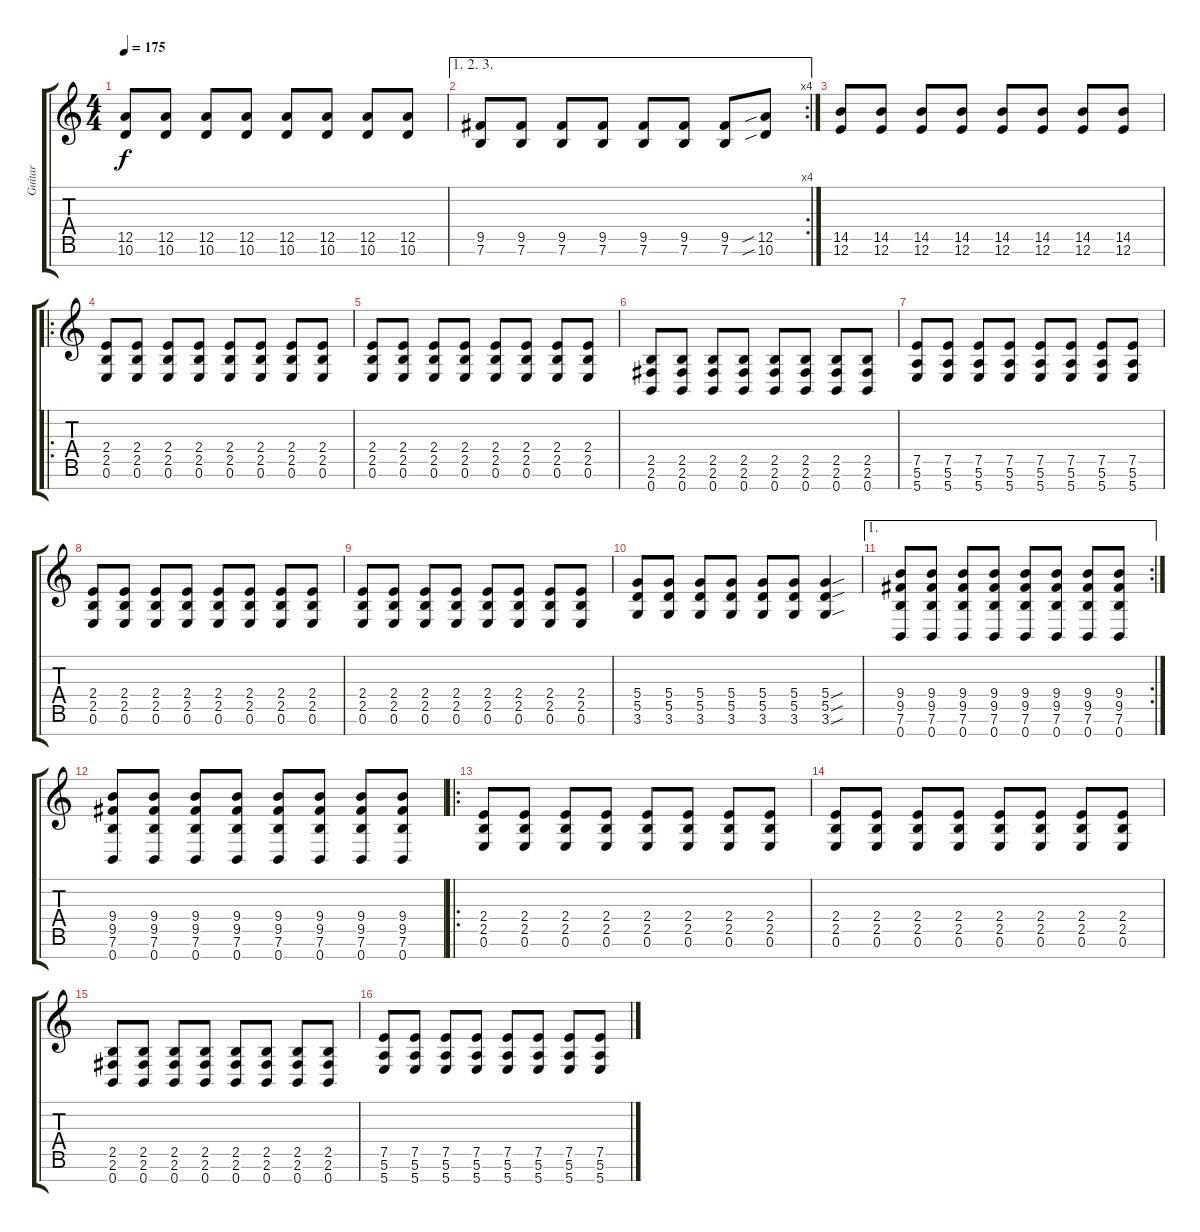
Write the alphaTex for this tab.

\track ("Guitar" "Guitar") {instrument distortionguitar}
\staff {score tabs}
\tuning (E4 B3 G3 D3 A2 E2 B1) {hide}
\ts (4 4)
\tempo 175
\clef g2
\ks c
(12.5 10.6).8{dy f} (12.5 10.6).8 (12.5 10.6).8 (12.5 10.6).8 (12.5 10.6).8 (12.5 10.6).8 (12.5 10.6).8 (12.5 10.6).8 |
\ae (1 2 3)
\rc 4
(9.5 7.6).8 (9.5 7.6).8 (9.5 7.6).8 (9.5 7.6).8 (9.5 7.6).8 (9.5 7.6).8 (9.5 7.6).8 (12.5{sib} 10.6{sib}).8 |
(14.5 12.6).8 (14.5 12.6).8 (14.5 12.6).8 (14.5 12.6).8 (14.5 12.6).8 (14.5 12.6).8 (14.5 12.6).8 (14.5 12.6).8 |
\ro
(2.4 2.5 0.6).8 (2.4 2.5 0.6).8 (2.4 2.5 0.6).8 (2.4 2.5 0.6).8 (2.4 2.5 0.6).8 (2.4 2.5 0.6).8 (2.4 2.5 0.6).8 (2.4 2.5 0.6).8 |
(2.4 2.5 0.6).8 (2.4 2.5 0.6).8 (2.4 2.5 0.6).8 (2.4 2.5 0.6).8 (2.4 2.5 0.6).8 (2.4 2.5 0.6).8 (2.4 2.5 0.6).8 (2.4 2.5 0.6).8 |
(2.5 2.6 0.7).8 (2.5 2.6 0.7).8 (2.5 2.6 0.7).8 (2.5 2.6 0.7).8 (2.5 2.6 0.7).8 (2.5 2.6 0.7).8 (2.5 2.6 0.7).8 (2.5 2.6 0.7).8 |
(7.5 5.6 5.7).8 (7.5 5.6 5.7).8 (7.5 5.6 5.7).8 (7.5 5.6 5.7).8 (7.5 5.6 5.7).8 (7.5 5.6 5.7).8 (7.5 5.6 5.7).8 (7.5 5.6 5.7).8 |
(2.4 2.5 0.6).8 (2.4 2.5 0.6).8 (2.4 2.5 0.6).8 (2.4 2.5 0.6).8 (2.4 2.5 0.6).8 (2.4 2.5 0.6).8 (2.4 2.5 0.6).8 (2.4 2.5 0.6).8 |
(2.4 2.5 0.6).8 (2.4 2.5 0.6).8 (2.4 2.5 0.6).8 (2.4 2.5 0.6).8 (2.4 2.5 0.6).8 (2.4 2.5 0.6).8 (2.4 2.5 0.6).8 (2.4 2.5 0.6).8 |
(5.4 5.5 3.6).8 (5.4 5.5 3.6).8 (5.4 5.5 3.6).8 (5.4 5.5 3.6).8 (5.4 5.5 3.6).8 (5.4 5.5 3.6).8 (5.4{sou} 5.5{sou} 3.6{sou}).4 |
\ae 1
\rc 2
(9.4 9.5 7.6 0.7).8 (9.4 9.5 7.6 0.7).8 (9.4 9.5 7.6 0.7).8 (9.4 9.5 7.6 0.7).8 (9.4 9.5 7.6 0.7).8 (9.4 9.5 7.6 0.7).8 (9.4 9.5 7.6 0.7).8 (9.4 9.5 7.6 0.7).8 |
(9.4 9.5 7.6 0.7).8 (9.4 9.5 7.6 0.7).8 (9.4 9.5 7.6 0.7).8 (9.4 9.5 7.6 0.7).8 (9.4 9.5 7.6 0.7).8 (9.4 9.5 7.6 0.7).8 (9.4 9.5 7.6 0.7).8 (9.4 9.5 7.6 0.7).8 |
\ro
(2.4 2.5 0.6).8 (2.4 2.5 0.6).8 (2.4 2.5 0.6).8 (2.4 2.5 0.6).8 (2.4 2.5 0.6).8 (2.4 2.5 0.6).8 (2.4 2.5 0.6).8 (2.4 2.5 0.6).8 |
(2.4 2.5 0.6).8 (2.4 2.5 0.6).8 (2.4 2.5 0.6).8 (2.4 2.5 0.6).8 (2.4 2.5 0.6).8 (2.4 2.5 0.6).8 (2.4 2.5 0.6).8 (2.4 2.5 0.6).8 |
(2.5 2.6 0.7).8 (2.5 2.6 0.7).8 (2.5 2.6 0.7).8 (2.5 2.6 0.7).8 (2.5 2.6 0.7).8 (2.5 2.6 0.7).8 (2.5 2.6 0.7).8 (2.5 2.6 0.7).8 |
(7.5 5.6 5.7).8 (7.5 5.6 5.7).8 (7.5 5.6 5.7).8 (7.5 5.6 5.7).8 (7.5 5.6 5.7).8 (7.5 5.6 5.7).8 (7.5 5.6 5.7).8 (7.5 5.6 5.7).8
